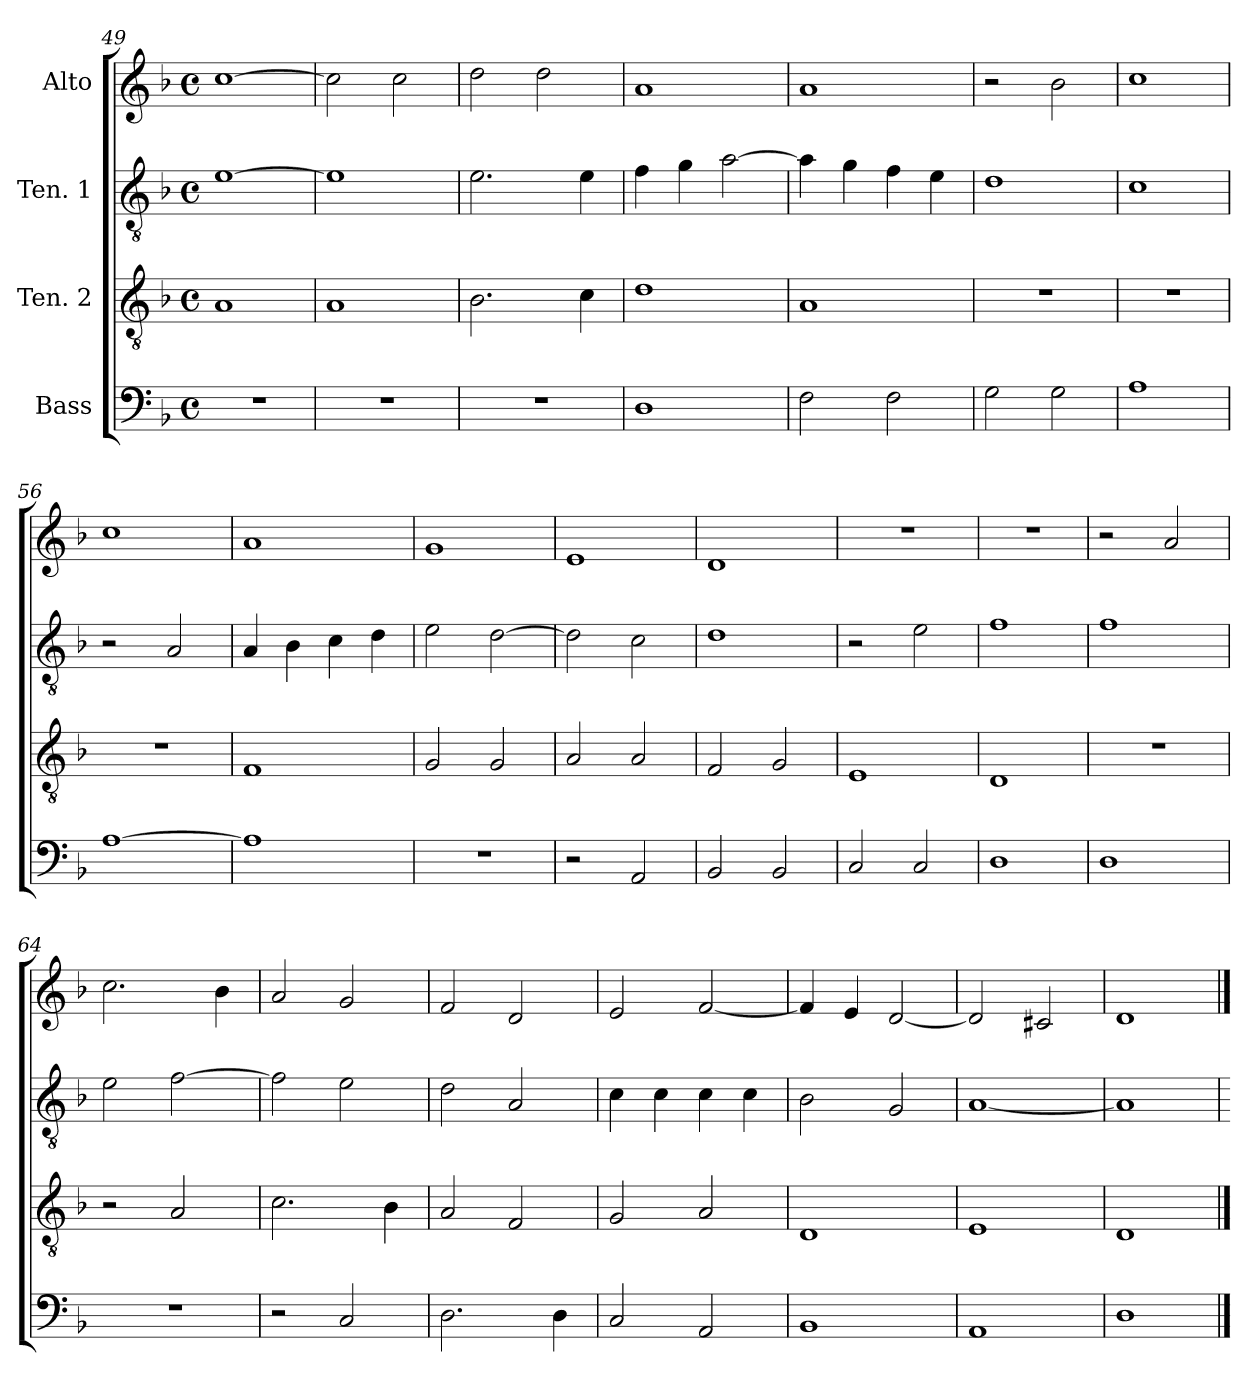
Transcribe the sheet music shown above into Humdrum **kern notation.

**kern	**kern	**kern	**kern
*part4	*part3	*part2	*part1
*staff4	*staff3	*staff2	*staff1
*I"Bass	*I"Ten. 2	*I"Ten. 1	*I"Alto
*clefF4	*clefGv2	*clefGv2	*clefG2
*k[b-]	*k[b-]	*k[b-]	*k[b-]
*F:	*F:	*F:	*F:
*M4/4	*M4/4	*M4/4	*M4/4
*met(c)	*met(c)	*met(c)	*met(c)
=49	=49	=49	=49
1r	1A	[>1e	[>1cc
=50	=50	=50	=50
1r	1A	1e]	2cc\]
.	.	.	2cc\
=51	=51	=51	=51
1r	2.B-\	2.e\	2dd\
.	.	.	2dd\
.	4c\	4e\	.
=52	=52	=52	=52
1D	1d	4f\	1a
.	.	4g\	.
.	.	[>2a\	.
!!LO:LB:g=z
=53	=53	=53	=53
2F\	1A	4a\]	1a
.	.	4g\	.
2F\	.	4f\	.
.	.	4e\	.
=54	=54	=54	=54
2G\	1r	1d	2r
2G\	.	.	2b-\
=55	=55	=55	=55
1A	1r	1c	1cc
=56	=56	=56	=56
[>1A	1r	2r	1cc
.	.	2A/	.
=57	=57	=57	=57
1A]	1F	4A/	1a
.	.	4B-\	.
.	.	4c\	.
.	.	4d\	.
=58	=58	=58	=58
1r	2G/	2e\	1g
.	2G/	[>2d\	.
!!LO:LB:g=z
=59	=59	=59	=59
2r	2A/	2d\]	1e
2AA/	2A/	2c\	.
=60	=60	=60	=60
2BB-/	2F/	1d	1d
2BB-/	2G/	.	.
=61	=61	=61	=61
2C/	1E	2r	1r
2C/	.	2e\	.
=62	=62	=62	=62
1D	1D	1f	1r
=63	=63	=63	=63
1D	1r	1f	2r
.	.	.	2a/
=64	=64	=64	=64
1r	2r	2e\	2.cc\
.	2A/	[>2f\	.
.	.	.	4b-\
!!LO:LB:g=z
=65	=65	=65	=65
2r	2.c\	2f\]	2a/
2C/	.	2e\	2g/
.	4B-\	.	.
=66	=66	=66	=66
2.D\	2A/	2d\	2f/
.	2F/	2A/	2d/
4D\	.	.	.
=67	=67	=67	=67
2C/	2G/	4c\	2e/
.	.	4c\	.
2AA/	2A/	4c\	[<2f/
.	.	4c\	.
=68	=68	=68	=68
1BB-	1D	2B-\	4f/]
.	.	.	4e/
.	.	2G/	[<2d/
=69	=69	=69	=69
1AA	1E	[<1A	2d/]
.	.	.	2c#X/
=70	=70	=70	=70
1D	1D	1A]	1d
==	==	=	==
*-	*-	*-	*-
